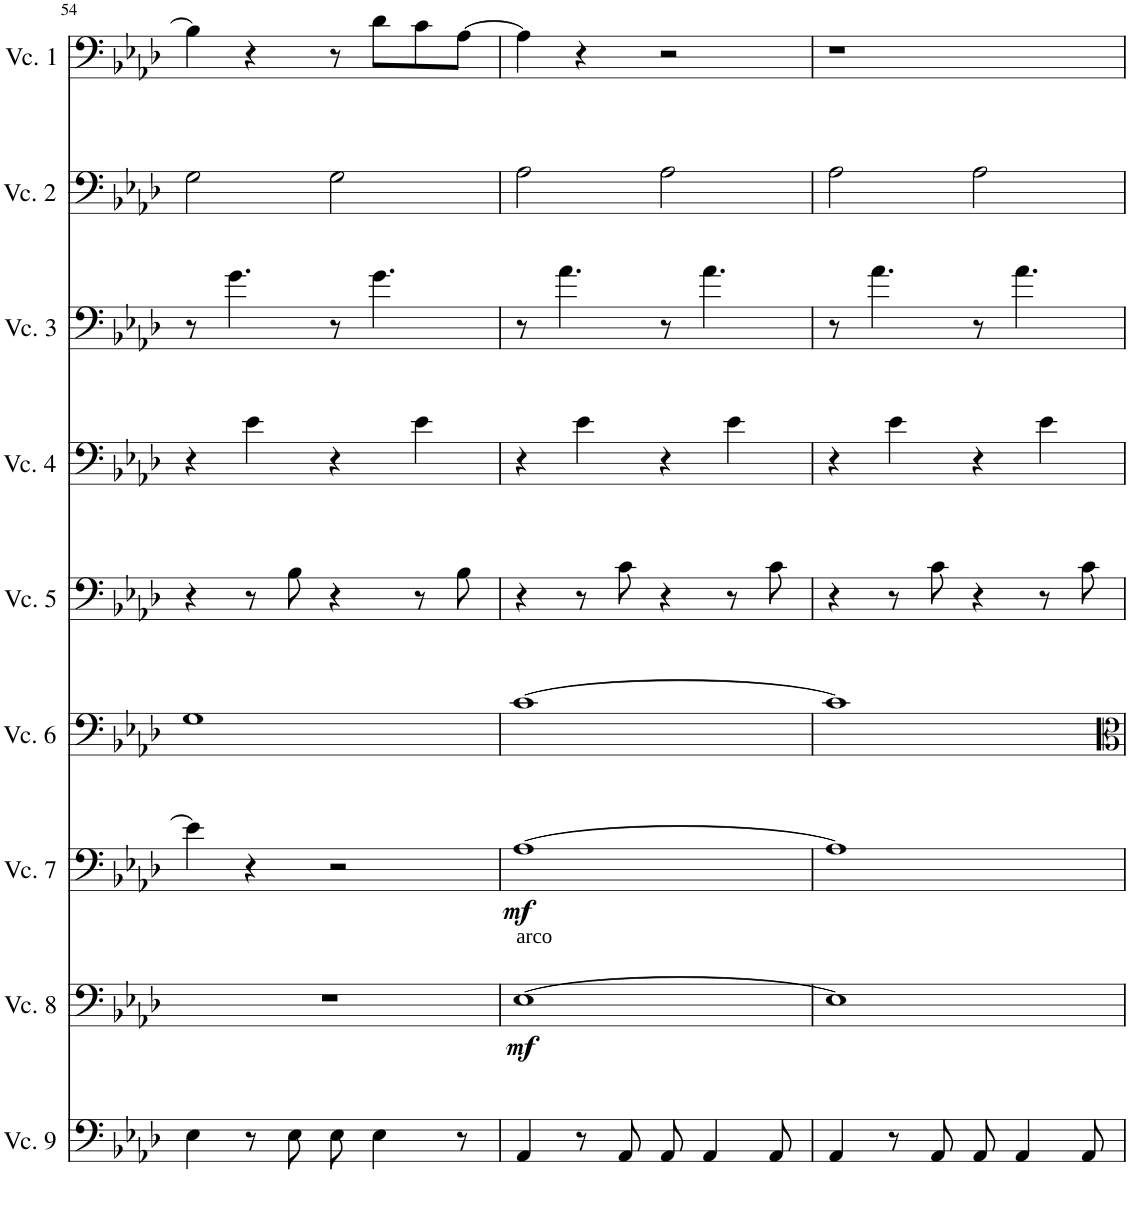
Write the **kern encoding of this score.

**kern	**kern	**dynam	**kern	**dynam	**kern	**kern	**kern	**kern	**kern	**kern
*part9	*part8	*part8	*part7	*part7	*part6	*part5	*part4	*part3	*part2	*part1
*staff9	*staff8	*staff8	*staff7	*staff7	*staff6	*staff5	*staff4	*staff3	*staff2	*staff1
*I"Cello 9	*I"Cello 8	*	*I"Cello 7	*	*I"Cello 6	*I"Cello 5	*I"Cello 4	*I"Cello 3	*I"Cello 2	*I"Cello 1
!!LO:PB:g=z
*clefF4	*clefF4	*	*clefF4	*	*clefF4	*clefF4	*clefF4	*clefF4	*clefF4	*clefF4
*k[b-e-a-d-]	*k[b-e-a-d-]	*	*k[b-e-a-d-]	*	*k[b-e-a-d-]	*k[b-e-a-d-]	*k[b-e-a-d-]	*k[b-e-a-d-]	*k[b-e-a-d-]	*k[b-e-a-d-]
*M4/4	*M4/4	*	*M4/4	*	*M4/4	*M4/4	*M4/4	*M4/4	*M4/4	*M4/4
=54	=54	=54	=54	=54	=54	=54	=54	=54	=54	=54
4E-\	1r	.	4e-\]	.	1G	4r	4r	8r	2G\	4B-\]
.	.	.	.	.	.	.	.	4.g\	.	.
8r	.	.	4r	.	.	8r	4e-\	.	.	4r
8E-\	.	.	.	.	.	8B-\	.	.	.	.
8E-\	.	.	2r	.	.	4r	4r	8r	2G\	8r
4E-\	.	.	.	.	.	.	.	4.g\	.	8d-\L
.	.	.	.	.	.	8r	4e-\	.	.	8c\
8r	.	.	.	.	.	8B-\	.	.	.	[8A-\J
=55	=55	=55	=55	=55	=55	=55	=55	=55	=55	=55
!	!LO:TX:a:t=arco	!	!	!	!	!	!	!	!	!
!	!	!LO:DY:b	!	!LO:DY:b	!	!	!	!	!	!
4AA-/	[1E-	mf	[1A-	mf	[1c	4r	4r	8r	2A-\	4A-\]
.	.	.	.	.	.	.	.	4.a-\	.	.
8r	.	.	.	.	.	8r	4e-\	.	.	4r
8AA-/	.	.	.	.	.	8c\	.	.	.	.
8AA-/	.	.	.	.	.	4r	4r	8r	2A-\	2r
4AA-/	.	.	.	.	.	.	.	4.a-\	.	.
.	.	.	.	.	.	8r	4e-\	.	.	.
8AA-/	.	.	.	.	.	8c\	.	.	.	.
=56	=56	=56	=56	=56	=56	=56	=56	=56	=56	=56
4AA-/	1E-]	.	1A-]	.	1c]	4r	4r	8r	2A-\	1r
.	.	.	.	.	.	.	.	4.a-\	.	.
8r	.	.	.	.	.	8r	4e-\	.	.	.
8AA-/	.	.	.	.	.	8c\	.	.	.	.
8AA-/	.	.	.	.	.	4r	4r	8r	2A-\	.
4AA-/	.	.	.	.	.	.	.	4.a-\	.	.
.	.	.	.	.	.	8r	4e-\	.	.	.
8AA-/	.	.	.	.	.	8c\	.	.	.	.
=	=	=	=	=	=	=	=	=	=	=
*-	*-	*-	*-	*-	*-	*-	*-	*-	*-	*-
